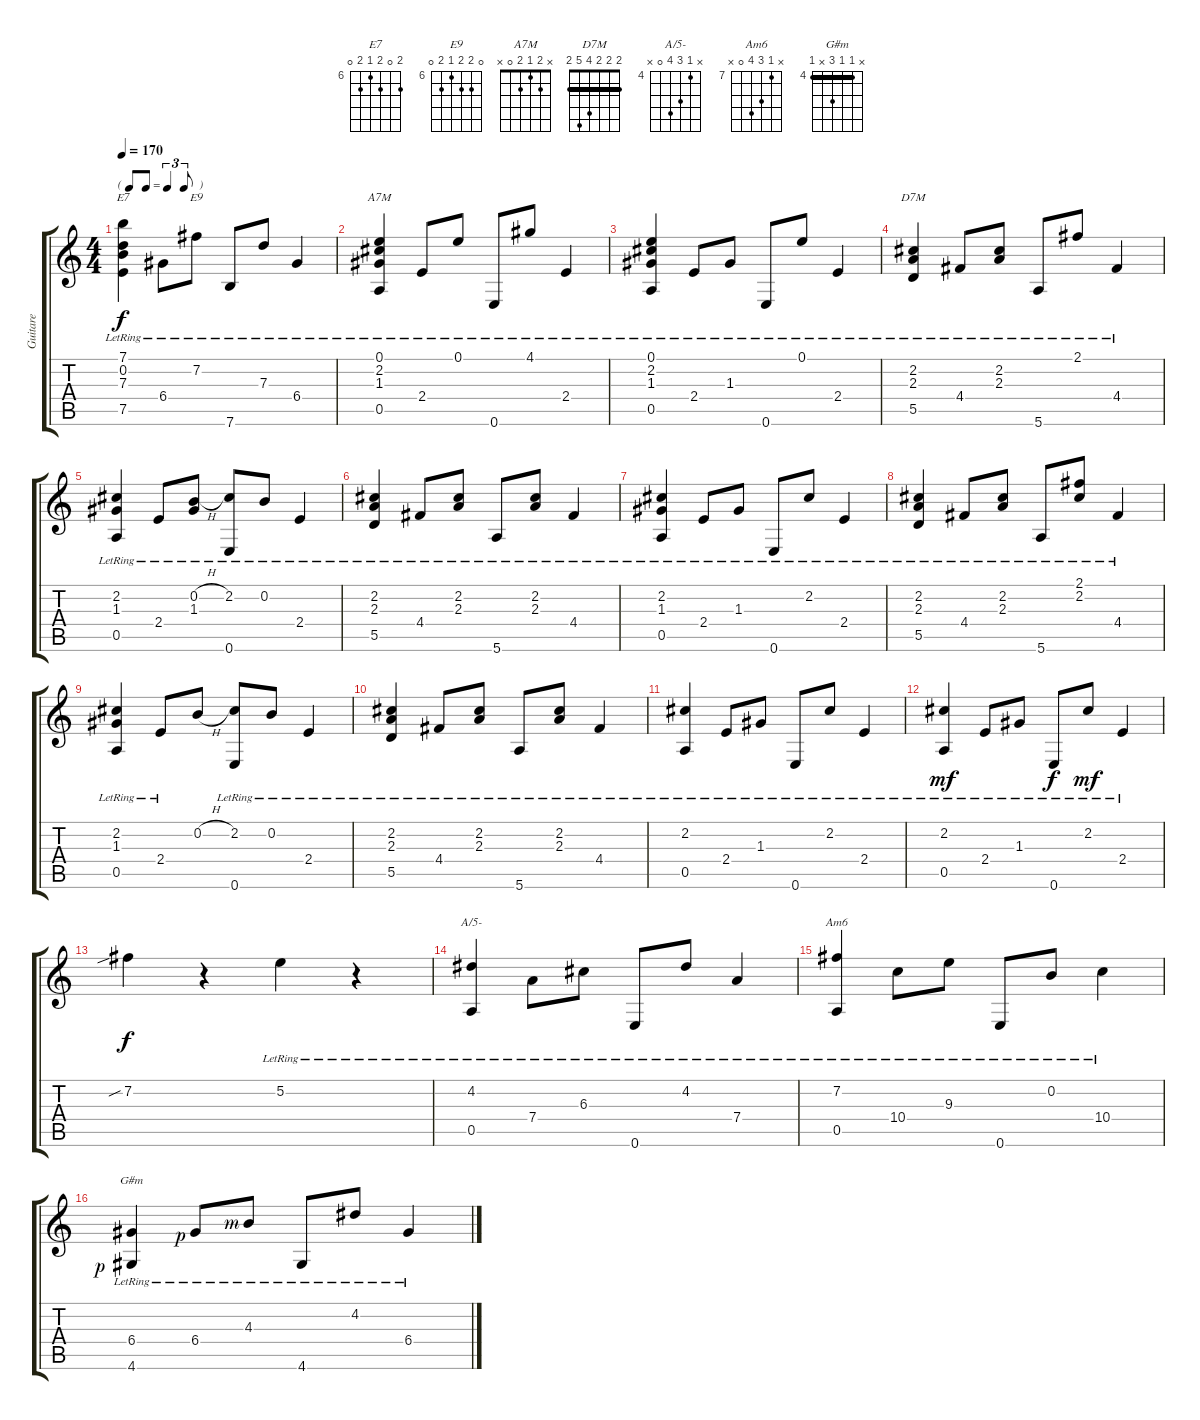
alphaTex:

\track ("Guitare" "Guitare") {instrument acousticguitarnylon}
\staff {score tabs}
\tuning (E4 B3 G3 D3 A2 E2) {hide}
\chord ("E7" 7 0 7 6 7 0) {firstfret 6}
\chord ("E9" 0 7 7 6 7 0) {firstfret 6}
\chord ("A7M" x 2 1 2 0 x)
\chord ("D7M" 2 2 2 4 5 2) {barre 2}
\chord ("A/5-" x 4 6 7 0 x) {firstfret 4}
\chord ("Am6" x 7 9 10 0 x) {firstfret 7}
\chord ("G#m" x 4 4 6 x 4) {firstfret 4 barre 4}
\ts (4 4)
\tf triplet8th
\tempo 170
\clef g2
\ks c
(7.1{lr} 0.2{lr} 7.3{lr} 7.5{lr}).4{ch "E7" dy f} 6.4{lr}.8 7.2{lr}.8{ch "E9"} 7.6{lr}.8 7.3{lr}.8 6.4{lr}.4 |
(0.1{lr} 2.2{lr} 1.3{lr} 0.5{lr}).4{ch "A7M"} 2.4{lr}.8 0.1{lr}.8 0.6{lr}.8 4.1{lr}.8 2.4{lr}.4 |
(0.1{lr} 2.2{lr} 1.3{lr} 0.5{lr}).4 2.4{lr}.8 1.3{lr}.8 0.6{lr}.8 0.1{lr}.8 2.4{lr}.4 |
(2.2{lr} 2.3{lr} 5.5{lr}).4{ch "D7M"} 4.4{lr}.8 (2.2{lr} 2.3{lr}).8 5.6{lr}.8 2.1{lr}.8 4.4{lr}.4 |
(2.2{lr} 1.3{lr} 0.5{lr}).4 2.4{lr}.8 (0.2{h} 1.3{lr}).8 (2.2{lr} 0.6{lr}).8 0.2{lr}.8 2.4{lr}.4 |
(2.2{lr} 2.3{lr} 5.5{lr}).4 4.4{lr}.8 (2.2{lr} 2.3{lr}).8 5.6{lr}.8 (2.2{lr} 2.3{lr}).8 4.4{lr}.4 |
(2.2{lr} 1.3{lr} 0.5{lr}).4 2.4{lr}.8 1.3{lr}.8 0.6{lr}.8 2.2{lr}.8 2.4{lr}.4 |
(2.2{lr} 2.3{lr} 5.5{lr}).4 4.4{lr}.8 (2.2{lr} 2.3{lr}).8 5.6{lr}.8 (2.1{lr} 2.2{lr}).8 4.4{lr}.4 |
(2.2{lr} 1.3{lr} 0.5{lr}).4 2.4{lr}.8 0.2{h}.8 (2.2{lr} 0.6{lr}).8 0.2{lr}.8 2.4{lr}.4 |
(2.2{lr} 2.3{lr} 5.5{lr}).4 4.4{lr}.8 (2.2{lr} 2.3{lr}).8 5.6{lr}.8 (2.2{lr} 2.3{lr}).8 4.4{lr}.4 |
(2.2{lr} 0.5{lr}).4 2.4{lr}.8 1.3{lr}.8 0.6{lr}.8 2.2{lr}.8 2.4{lr}.4 |
(2.2{lr} 0.5{lr}).4{dy mf} 2.4{lr}.8 1.3{lr}.8 0.6{lr}.8{dy f} 2.2{lr}.8{dy mf} 2.4{lr}.4 |
7.2{sib}.4{dy f} r.4 5.2{lr}.4 r.4 |
(4.2{lr} 0.5{lr}).4{ch "A/5-"} 7.4{lr}.8 6.3{lr}.8 0.6{lr}.8 4.2{lr}.8 7.4{lr}.4 |
(7.2{lr} 0.5{lr}).4{ch "Am6"} 10.4{lr}.8 9.3{lr}.8 0.6{lr}.8 0.2{lr}.8 10.4{lr}.4 |
(6.4{lr} 4.6{lr rf 1}).4{ch "G#m"} 6.4{lr rf 1}.8 4.3{lr rf 3}.8 4.6{lr}.8 4.2{lr}.8 6.4{lr}.4
